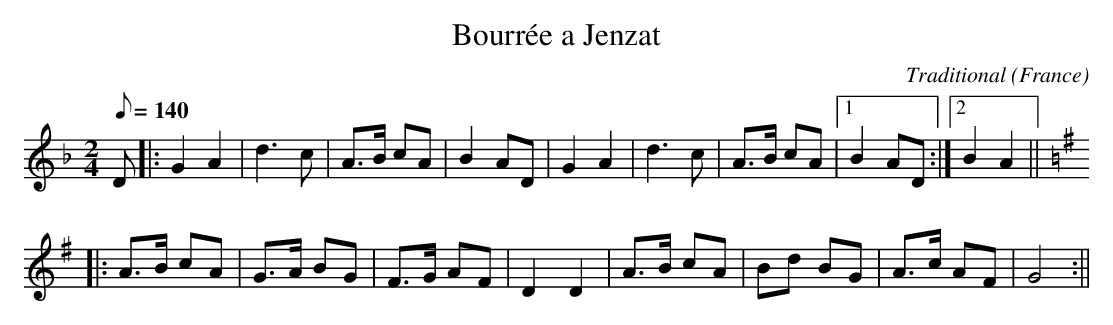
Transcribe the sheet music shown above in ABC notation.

X:1
T:Bourrée a Jenzat
C:Traditional
L:1/8
M:2/4
O:France
Q:140
K:D minor
D|:G2 A2 |d3 c|A>B cA|B2  AD|G2 A2|d3 c|A>B cA|1B2  AD:|2B2  A2||
K: Gmajor
|:A>B cA|G>A BG|F>G AF|D2 D2|A>B cA|Bd BG|A>c AF|G4 :||
